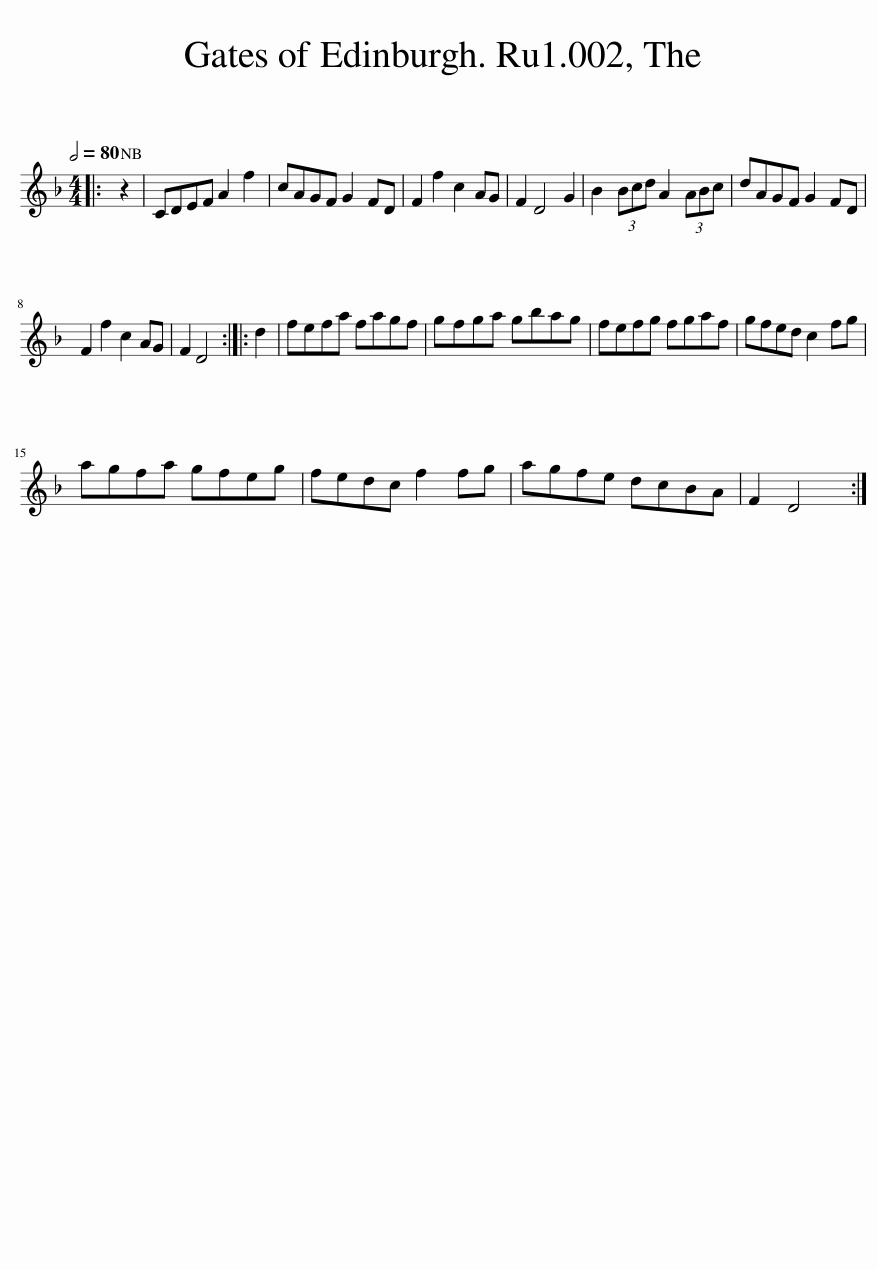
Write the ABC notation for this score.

X:1
L:1/8
Q:1/2=80
M:4/4
I:linebreak $
K:Dmin
V:1 treble
V:1
|: z2 | CDEF A2 f2 | cAGF G2 FD | F2 f2 c2 AG | F2 D4 G2 | %5
 B2 (3Bcd A2 (3ABc | dAGF G2 FD |$ F2 f2 c2 AG | F2 D4 :: d2 | %10
 fefa fagf | gfga gbag | fefg fgaf | gfed c2 fg |$ agfa gfeg | %15
 fedc f2 fg | agfe dcBA | F2 D4 :| %18
